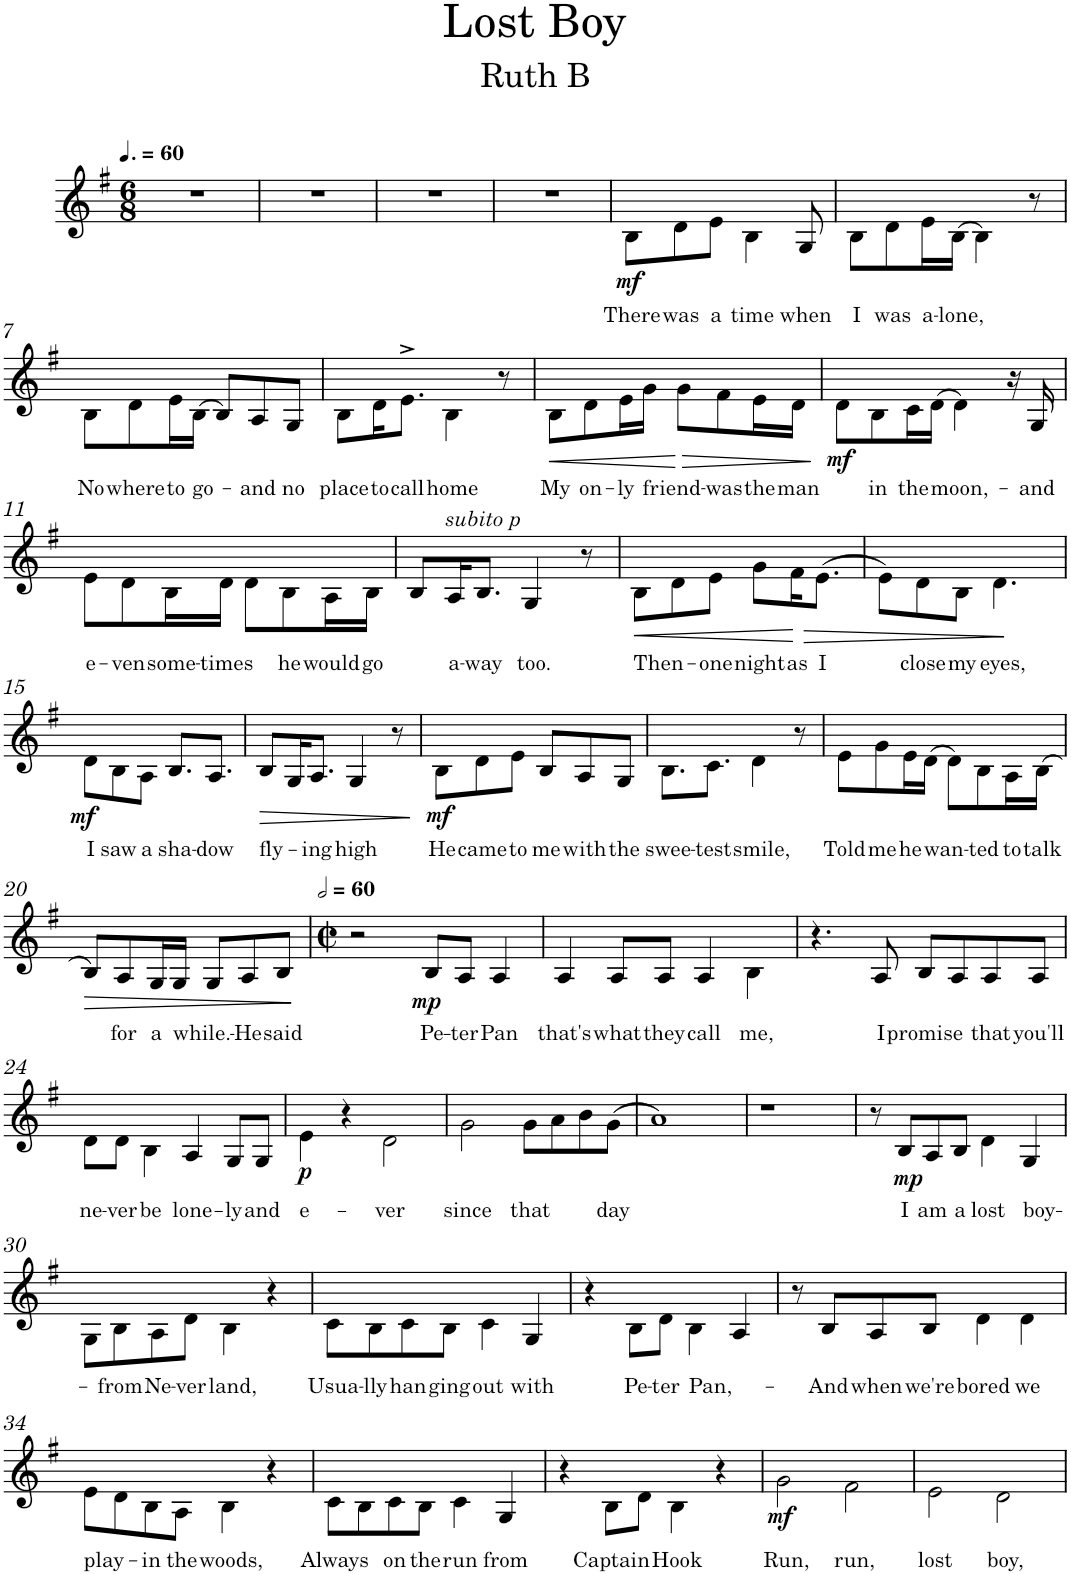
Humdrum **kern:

**kern	**text	**dynam
*part1	*part1	*part1
*staff1	*staff1	*staff1
*I"Piano	*	*
*I'Pno.	*	*
*clefG2	*	*
*k[f#]	*	*
*M6/8	*	*
*MM90	*	*
=1	=1	=1
2.r	.	.
=2	=2	=2
2.r	.	.
=3	=3	=3
2.r	.	.
=4	=4	=4
2.r	.	.
=5	=5	=5
!	!LO:LY:b	!LO:DY:b
8B\L	There	mf
!	!LO:LY:b	!
8d\	was	.
!	!LO:LY:b	!
8e\J	a	.
!	!LO:LY:b	!
4B\	time	.
!	!LO:LY:b	!
8G/	when	.
=6	=6	=6
!	!LO:LY:b	!
8B\L	I	.
!	!LO:LY:b	!
8d\	was	.
!	!LO:LY:b	!
16e\L	a-	.
!	!LO:LY:b	!
(>16B\JJ	lone,	.
4B\)	.	.
8r	.	.
!!LO:LB:g=z
=7	=7	=7
!	!LO:LY:b	!
8B\L	No	.
!	!LO:LY:b	!
8d\	where	.
!	!LO:LY:b	!
16e\L	to	.
!	!LO:LY:b	!
(>16B\JJ	go-	.
8B/L)	.	.
!	!LO:LY:b	!
8A/	and	.
!	!LO:LY:b	!
8G/J	no	.
=8	=8	=8
!	!LO:LY:b	!
8B\L	place	.
!	!LO:LY:b	!
16d\K	to	.
!	!LO:LY:b	!
8.e^\J	call	.
!LO:TX:b:i:t=subito p	!	!
!	!LO:LY:b	!
4B\	home	.
8r	.	.
=9	=9	=9
!	!LO:LY:b	!LO:HP:b
8B\L	My	<
!	!LO:LY:b	!
8d\	on-	.
!	!LO:LY:b	!
16e\L	ly	.
!	!LO:LY:b	!
16g\JJ	friend-	.
!	!	!LO:HP:n=1:b
8g\L	.	[ >
!	!LO:LY:b	!
8f#\	was	.
!	!LO:LY:b	!
16e\L	the	.
!	!LO:LY:b	!
16d\JJ	man	.
.	.	]
=10	=10	=10
!	!	!LO:DY:b
8d\L	.	mf
!	!LO:LY:b	!
8B\	in	.
!	!LO:LY:b	!
16c\L	the	.
!	!LO:LY:b	!
(>16d\JJ	moon,-	.
4d\)	.	.
16r	.	.
!	!LO:LY:b	!
16G/	and	.
!!LO:LB:g=z
=11	=11	=11
!	!LO:LY:b	!
8e\L	e-	.
!	!LO:LY:b	!
8d\	ven	.
!	!LO:LY:b	!
16B\L	some-	.
!	!LO:LY:b	!
16d\JJ	times	.
8d\L	.	.
!	!LO:LY:b	!
8B\	he	.
!	!LO:LY:b	!
16A\L	would	.
!	!LO:LY:b	!
16B\JJ	go	.
=12	=12	=12
8B/L	.	.
!	!LO:LY:b	!
16A/K	a-	.
!	!LO:LY:b	!
8.B/J	way	.
!	!LO:LY:b	!
4G/	too.	.
8r	.	.
=13	=13	=13
!	!LO:LY:b	!LO:HP:b
8B\L	Then-	<
8d\	.	.
!	!LO:LY:b	!
8e\J	one	.
!	!LO:LY:b	!
8g\L	night	.
!	!LO:LY:b	!
16f#\K	as	[
!	!LO:LY:b	!LO:HP:b
(>8.e\J	I	>
=14	=14	=14
8e\L)	.	.
!	!LO:LY:b	!
8d\	close	.
!	!LO:LY:b	!
8B\J	my	.
!	!LO:LY:b	!
4.d\	eyes,	.
.	.	]
!!LO:LB:g=z
=15	=15	=15
!	!LO:LY:b	!
8d\L	I	.
!	!LO:LY:b	!LO:DY:b
8B\	saw	mf
!	!LO:LY:b	!
8A\J	a	.
!	!LO:LY:b	!
8.B/L	sha-	.
!	!LO:LY:b	!
8.A/J	dow	.
=16	=16	=16
!	!LO:LY:b	!LO:HP:b
8B/L	fly-	>
16G/K	.	.
!	!LO:LY:b	!
8.A/J	ing	.
!	!LO:LY:b	!
4G/	high	.
8r	.	.
.	.	]
=17	=17	=17
!	!LO:LY:b	!LO:DY:b
8B\L	He	mf
!	!LO:LY:b	!
8d\	came	.
!	!LO:LY:b	!
8e\J	to	.
!	!LO:LY:b	!
8B/L	me	.
!	!LO:LY:b	!
8A/	with	.
!	!LO:LY:b	!
8G/J	the	.
=18	=18	=18
!	!LO:LY:b	!
8.B\L	swee-	.
!	!LO:LY:b	!
8.c\J	test	.
!	!LO:LY:b	!
4d\	smile,	.
8r	.	.
=19	=19	=19
!	!LO:LY:b	!
8e\L	Told	.
!	!LO:LY:b	!
8g\	me	.
!	!LO:LY:b	!
16e\L	he	.
!	!LO:LY:b	!
(>16d\JJ	wan-	.
8d\L)	.	.
!	!LO:LY:b	!
8B\	ted	.
!	!LO:LY:b	!
16A\L	to	.
!	!LO:LY:b	!
(>16B\JJ	talk	.
!!LO:LB:g=z
=20	=20	=20
!	!	!LO:HP:b
8B/L)	.	>
!	!LO:LY:b	!
8A/	for	.
!	!LO:LY:b	!
16G/L	a	.
!	!LO:LY:b	!
16G/JJ	while.-	.
8G/L	.	.
!	!LO:LY:b	!
8A/	He	.
!	!LO:LY:b	!
8B/J	said	.
.	.	]
=21	=21	=21
*M2/2	*	*
*met(c|)	*	*
*MM120	*	*
2r	.	.
!	!LO:LY:b	!LO:DY:b
8B/L	Pe-	mp
!	!LO:LY:b	!
8A/J	ter	.
!	!LO:LY:b	!
4A/	Pan	.
=22	=22	=22
!	!LO:LY:b	!
4A/	that's	.
!	!LO:LY:b	!
8A/L	what	.
!	!LO:LY:b	!
8A/J	they	.
!	!LO:LY:b	!
4A/	call	.
!	!LO:LY:b	!
4B\	me,	.
=23	=23	=23
4.r	.	.
!	!LO:LY:b	!
8A/	I	.
!	!LO:LY:b	!
8B/L	promise	.
8A/	.	.
!	!LO:LY:b	!
8A/	that	.
!	!LO:LY:b	!
8A/J	you'll	.
!!LO:LB:g=z
=24	=24	=24
!	!LO:LY:b	!
8d\L	ne-	.
!	!LO:LY:b	!
8d\J	ver	.
!	!LO:LY:b	!
4B\	be	.
!	!LO:LY:b	!
4A/	lone-	.
!	!LO:LY:b	!
8G/L	ly	.
!	!LO:LY:b	!
8G/J	and	.
=25	=25	=25
!	!LO:LY:b	!LO:DY:b
4e\	e-	p
4r	.	.
!	!LO:LY:b	!
2d\	ver	.
=26	=26	=26
!	!LO:LY:b	!
2g\	since	.
!	!LO:LY:b	!
8g\L	that	.
8a\	.	.
8b\	.	.
!	!LO:LY:b	!
(>8g\J	day	.
=27	=27	=27
1a)	.	.
=28	=28	=28
1r	.	.
=29	=29	=29
8r	.	.
!	!LO:LY:b	!LO:DY:b
8B/L	I	mp
!	!LO:LY:b	!
8A/	am	.
!	!LO:LY:b	!
8B/J	a	.
!	!LO:LY:b	!
4d\	lost	.
!	!LO:LY:b	!
4G/	boy-	.
!!LO:LB:g=z
=30	=30	=30
8G\L	.	.
!	!LO:LY:b	!
8B\	from	.
!	!LO:LY:b	!
8A\	Ne-	.
!	!LO:LY:b	!
8d\J	ver	.
!	!LO:LY:b	!
4B\	land,	.
4r	.	.
=31	=31	=31
!	!LO:LY:b	!
8c\L	Usua-	.
!	!LO:LY:b	!
8B\	lly	.
!	!LO:LY:b	!
8c\	han	.
!	!LO:LY:b	!
8B\J	ging	.
!	!LO:LY:b	!
4c\	out	.
!	!LO:LY:b	!
4G/	with	.
=32	=32	=32
4r	.	.
!	!LO:LY:b	!
8B\L	Pe-	.
!	!LO:LY:b	!
8d\J	ter	.
!	!LO:LY:b	!
4B\	Pan,-	.
4A/	.	.
=33	=33	=33
8r	.	.
!	!LO:LY:b	!
8B/L	And	.
!	!LO:LY:b	!
8A/	when	.
!	!LO:LY:b	!
8B/J	we're	.
!	!LO:LY:b	!
4d\	bored	.
!	!LO:LY:b	!
4d\	we	.
!!LO:LB:g=z
=34	=34	=34
!	!LO:LY:b	!
8e\L	play-	.
8d\	.	.
!	!LO:LY:b	!
8B\	in	.
!	!LO:LY:b	!
8A\J	the	.
!	!LO:LY:b	!
4B\	woods,	.
4r	.	.
=35	=35	=35
!	!LO:LY:b	!
8c\L	Always	.
8B\	.	.
!	!LO:LY:b	!
8c\	on	.
!	!LO:LY:b	!
8B\J	the	.
!	!LO:LY:b	!
4c\	run	.
!	!LO:LY:b	!
4G/	from	.
=36	=36	=36
4r	.	.
!	!LO:LY:b	!
8B\L	Captain	.
8d\J	.	.
!	!LO:LY:b	!
4B\	Hook	.
4r	.	.
=37	=37	=37
!	!LO:LY:b	!LO:DY:b
2g\	Run,	mf
!	!LO:LY:b	!
2f#\	run,	.
=38	=38	=38
!	!LO:LY:b	!
2e\	lost	.
!	!LO:LY:b	!
2d\	boy,	.
=	=	=
*-	*-	*-
